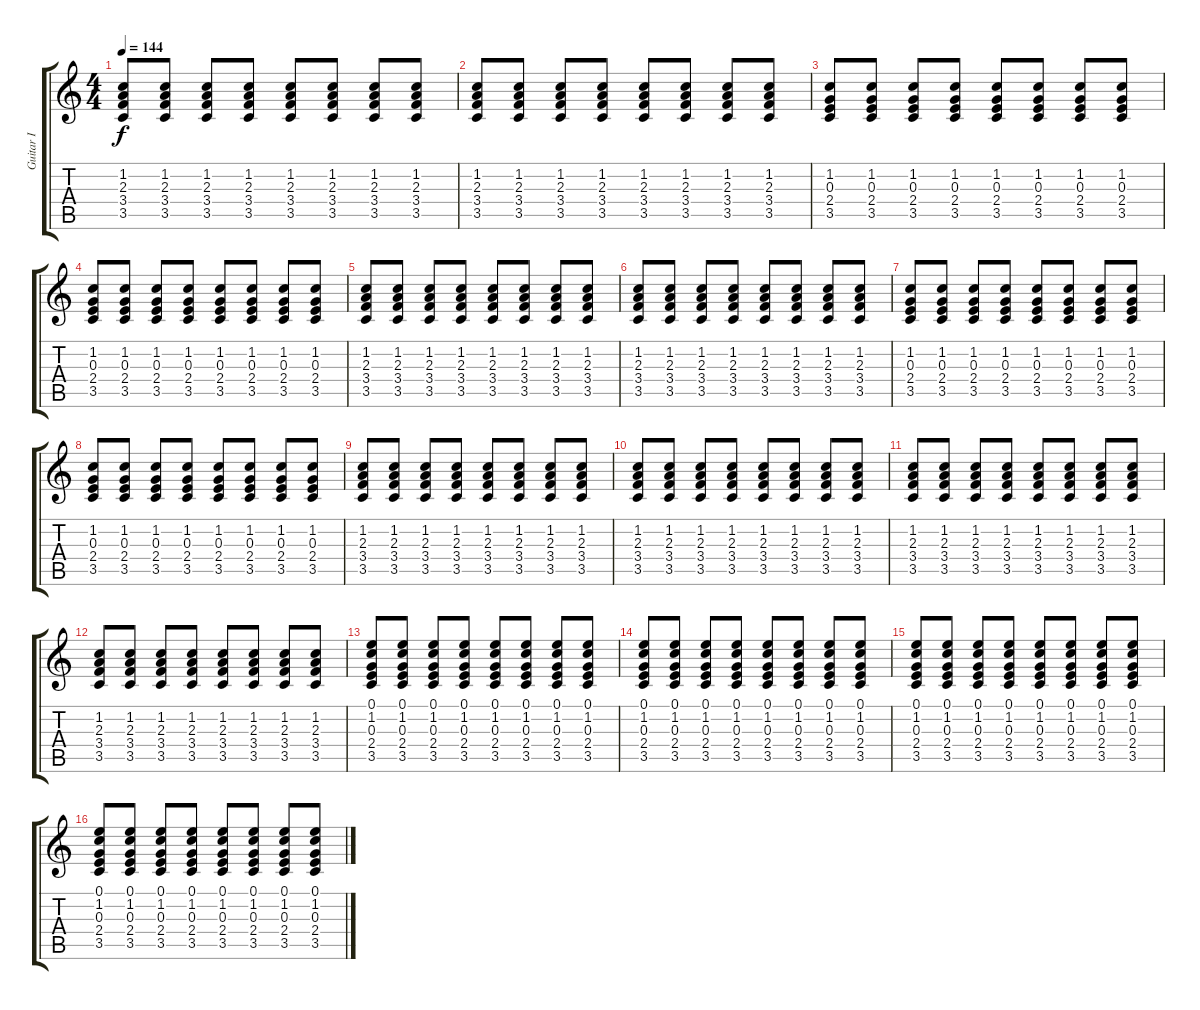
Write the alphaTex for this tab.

\track ("Guitar I" "Guitar I") {instrument acousticguitarsteel}
\staff {score tabs}
\tuning (E4 B3 G3 D3 A2 E2) {hide}
\ts (4 4)
\tempo 144
\clef g2
\ks c
(1.2 2.3 3.4 3.5).8{dy f} (1.2 2.3 3.4 3.5).8 (1.2 2.3 3.4 3.5).8 (1.2 2.3 3.4 3.5).8 (1.2 2.3 3.4 3.5).8 (1.2 2.3 3.4 3.5).8 (1.2 2.3 3.4 3.5).8 (1.2 2.3 3.4 3.5).8 |
(1.2 2.3 3.4 3.5).8 (1.2 2.3 3.4 3.5).8 (1.2 2.3 3.4 3.5).8 (1.2 2.3 3.4 3.5).8 (1.2 2.3 3.4 3.5).8 (1.2 2.3 3.4 3.5).8 (1.2 2.3 3.4 3.5).8 (1.2 2.3 3.4 3.5).8 |
(1.2 0.3 2.4 3.5).8 (1.2 0.3 2.4 3.5).8 (1.2 0.3 2.4 3.5).8 (1.2 0.3 2.4 3.5).8 (1.2 0.3 2.4 3.5).8 (1.2 0.3 2.4 3.5).8 (1.2 0.3 2.4 3.5).8 (1.2 0.3 2.4 3.5).8 |
(1.2 0.3 2.4 3.5).8 (1.2 0.3 2.4 3.5).8 (1.2 0.3 2.4 3.5).8 (1.2 0.3 2.4 3.5).8 (1.2 0.3 2.4 3.5).8 (1.2 0.3 2.4 3.5).8 (1.2 0.3 2.4 3.5).8 (1.2 0.3 2.4 3.5).8 |
(1.2 2.3 3.4 3.5).8 (1.2 2.3 3.4 3.5).8 (1.2 2.3 3.4 3.5).8 (1.2 2.3 3.4 3.5).8 (1.2 2.3 3.4 3.5).8 (1.2 2.3 3.4 3.5).8 (1.2 2.3 3.4 3.5).8 (1.2 2.3 3.4 3.5).8 |
(1.2 2.3 3.4 3.5).8 (1.2 2.3 3.4 3.5).8 (1.2 2.3 3.4 3.5).8 (1.2 2.3 3.4 3.5).8 (1.2 2.3 3.4 3.5).8 (1.2 2.3 3.4 3.5).8 (1.2 2.3 3.4 3.5).8 (1.2 2.3 3.4 3.5).8 |
(1.2 0.3 2.4 3.5).8 (1.2 0.3 2.4 3.5).8 (1.2 0.3 2.4 3.5).8 (1.2 0.3 2.4 3.5).8 (1.2 0.3 2.4 3.5).8 (1.2 0.3 2.4 3.5).8 (1.2 0.3 2.4 3.5).8 (1.2 0.3 2.4 3.5).8 |
(1.2 0.3 2.4 3.5).8 (1.2 0.3 2.4 3.5).8 (1.2 0.3 2.4 3.5).8 (1.2 0.3 2.4 3.5).8 (1.2 0.3 2.4 3.5).8 (1.2 0.3 2.4 3.5).8 (1.2 0.3 2.4 3.5).8 (1.2 0.3 2.4 3.5).8 |
(1.2 2.3 3.4 3.5).8 (1.2 2.3 3.4 3.5).8 (1.2 2.3 3.4 3.5).8 (1.2 2.3 3.4 3.5).8 (1.2 2.3 3.4 3.5).8 (1.2 2.3 3.4 3.5).8 (1.2 2.3 3.4 3.5).8 (1.2 2.3 3.4 3.5).8 |
(1.2 2.3 3.4 3.5).8 (1.2 2.3 3.4 3.5).8 (1.2 2.3 3.4 3.5).8 (1.2 2.3 3.4 3.5).8 (1.2 2.3 3.4 3.5).8 (1.2 2.3 3.4 3.5).8 (1.2 2.3 3.4 3.5).8 (1.2 2.3 3.4 3.5).8 |
(1.2 2.3 3.4 3.5).8 (1.2 2.3 3.4 3.5).8 (1.2 2.3 3.4 3.5).8 (1.2 2.3 3.4 3.5).8 (1.2 2.3 3.4 3.5).8 (1.2 2.3 3.4 3.5).8 (1.2 2.3 3.4 3.5).8 (1.2 2.3 3.4 3.5).8 |
(1.2 2.3 3.4 3.5).8 (1.2 2.3 3.4 3.5).8 (1.2 2.3 3.4 3.5).8 (1.2 2.3 3.4 3.5).8 (1.2 2.3 3.4 3.5).8 (1.2 2.3 3.4 3.5).8 (1.2 2.3 3.4 3.5).8 (1.2 2.3 3.4 3.5).8 |
(0.1 1.2 0.3 2.4 3.5).8 (0.1 1.2 0.3 2.4 3.5).8 (0.1 1.2 0.3 2.4 3.5).8 (0.1 1.2 0.3 2.4 3.5).8 (0.1 1.2 0.3 2.4 3.5).8 (0.1 1.2 0.3 2.4 3.5).8 (0.1 1.2 0.3 2.4 3.5).8 (0.1 1.2 0.3 2.4 3.5).8 |
(0.1 1.2 0.3 2.4 3.5).8 (0.1 1.2 0.3 2.4 3.5).8 (0.1 1.2 0.3 2.4 3.5).8 (0.1 1.2 0.3 2.4 3.5).8 (0.1 1.2 0.3 2.4 3.5).8 (0.1 1.2 0.3 2.4 3.5).8 (0.1 1.2 0.3 2.4 3.5).8 (0.1 1.2 0.3 2.4 3.5).8 |
(0.1 1.2 0.3 2.4 3.5).8 (0.1 1.2 0.3 2.4 3.5).8 (0.1 1.2 0.3 2.4 3.5).8 (0.1 1.2 0.3 2.4 3.5).8 (0.1 1.2 0.3 2.4 3.5).8 (0.1 1.2 0.3 2.4 3.5).8 (0.1 1.2 0.3 2.4 3.5).8 (0.1 1.2 0.3 2.4 3.5).8 |
(0.1 1.2 0.3 2.4 3.5).8 (0.1 1.2 0.3 2.4 3.5).8 (0.1 1.2 0.3 2.4 3.5).8 (0.1 1.2 0.3 2.4 3.5).8 (0.1 1.2 0.3 2.4 3.5).8 (0.1 1.2 0.3 2.4 3.5).8 (0.1 1.2 0.3 2.4 3.5).8 (0.1 1.2 0.3 2.4 3.5).8
